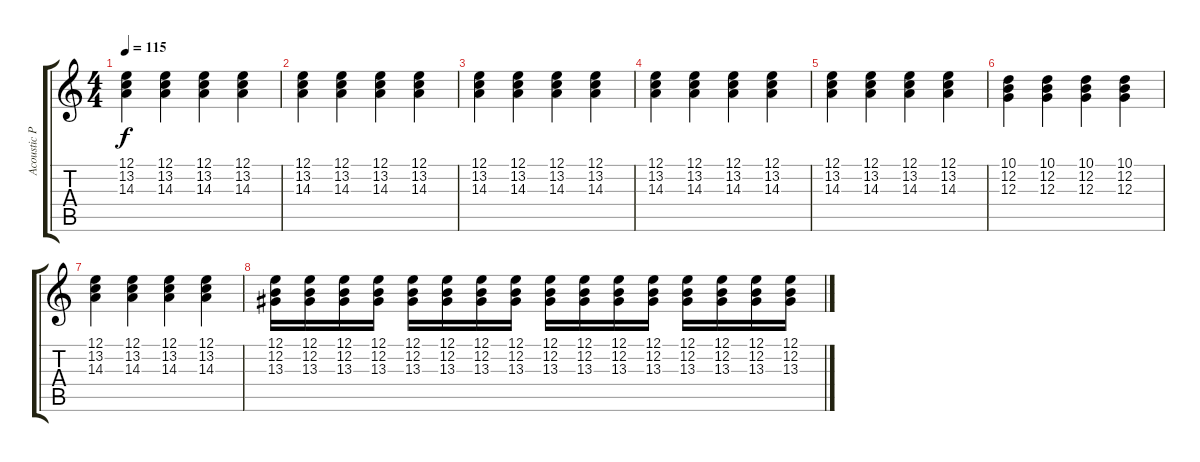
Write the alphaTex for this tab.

\track ("Acoustic Piano" "Acoustic P") {instrument acousticgrandpiano}
\staff {score tabs}
\tuning (E4 B3 G3 D3 A2 E2) {hide}
\ts (4 4)
\tempo 115
\clef g2
\ks c
(12.1 13.2 14.3).4{dy f volume 8} (12.1 13.2 14.3).4 (12.1 13.2 14.3).4 (12.1 13.2 14.3).4 |
(12.1 13.2 14.3).4 (12.1 13.2 14.3).4 (12.1 13.2 14.3).4 (12.1 13.2 14.3).4 |
(12.1 13.2 14.3).4{volume 5} (12.1 13.2 14.3).4 (12.1 13.2 14.3).4 (12.1 13.2 14.3).4 |
(12.1 13.2 14.3).4 (12.1 13.2 14.3).4 (12.1 13.2 14.3).4 (12.1 13.2 14.3).4 |
(12.1 13.2 14.3).4{volume 3} (12.1 13.2 14.3).4 (12.1 13.2 14.3).4 (12.1 13.2 14.3).4 |
(10.1 12.2 12.3).4 (10.1 12.2 12.3).4 (10.1 12.2 12.3).4 (10.1 12.2 12.3).4 |
(12.1 13.2 14.3).4{volume 0} (12.1 13.2 14.3).4 (12.1 13.2 14.3).4 (12.1 13.2 14.3).4 |
(12.1 12.2 13.3).16 (12.1 12.2 13.3).16 (12.1 12.2 13.3).16 (12.1 12.2 13.3).16 (12.1 12.2 13.3).16 (12.1 12.2 13.3).16 (12.1 12.2 13.3).16 (12.1 12.2 13.3).16 (12.1 12.2 13.3).16 (12.1 12.2 13.3).16 (12.1 12.2 13.3).16 (12.1 12.2 13.3).16 (12.1 12.2 13.3).16 (12.1 12.2 13.3).16 (12.1 12.2 13.3).16 (12.1 12.2 13.3).16
